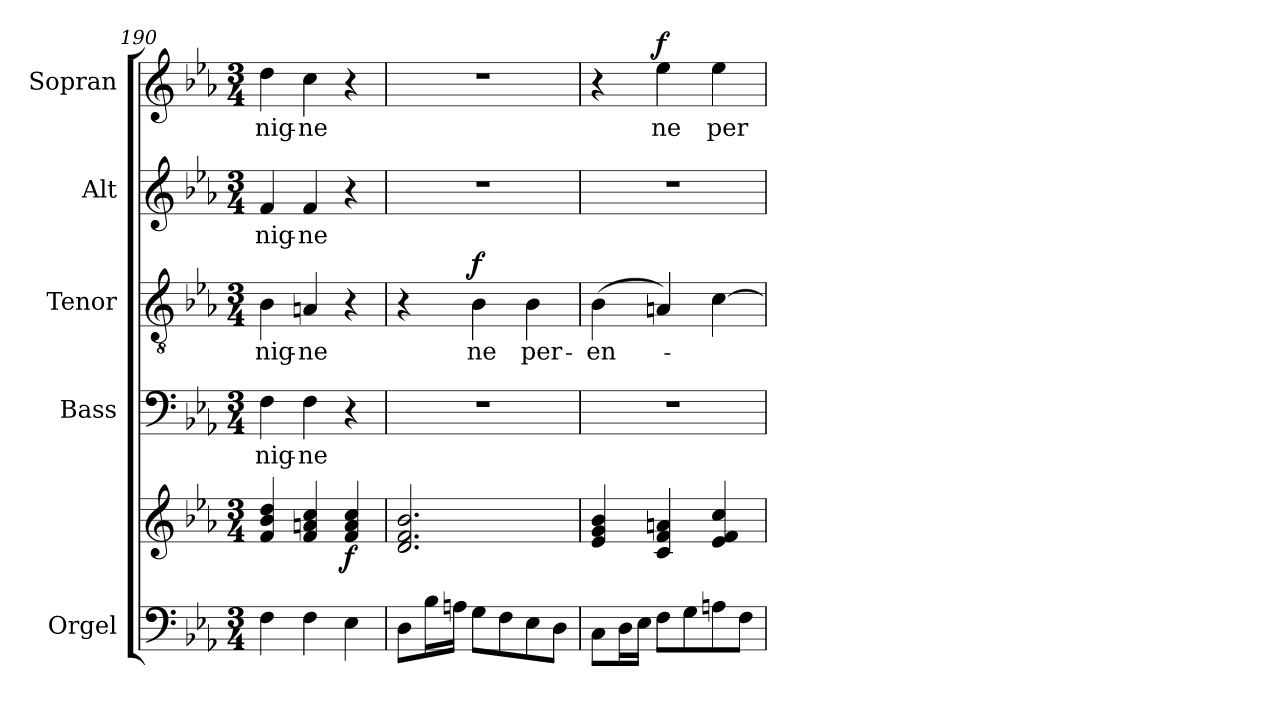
**kern	**kern	**dynam	**kern	**text	**kern	**text	**dynam	**kern	**text	**kern	**text	**dynam
*part5	*part5	*part5	*part4	*part4	*part3	*part3	*part3	*part2	*part2	*part1	*part1	*part1
*staff6	*staff5	*staff5/6	*staff4	*staff4	*staff3	*staff3	*staff3	*staff2	*staff2	*staff1	*staff1	*staff1
*I"Orgel	*	*	*I"Bass	*	*I"Tenor	*	*	*I"Alt	*	*I"Sopran	*	*
*I'Org.	*	*	*I'B.	*	*I'T.	*	*	*I'A.	*	*I'S.	*	*
*clefF4	*clefG2	*	*clefF4	*	*clefGv2	*	*	*clefG2	*	*clefG2	*	*
*k[b-e-a-]	*k[b-e-a-]	*	*k[b-e-a-]	*	*k[b-e-a-]	*	*	*k[b-e-a-]	*	*k[b-e-a-]	*	*
*E-:	*E-:	*	*E-:	*	*E-:	*	*	*E-:	*	*E-:	*	*
*M3/4	*M3/4	*	*M3/4	*	*M3/4	*	*	*M3/4	*	*M3/4	*	*
=190	=190	=190	=190	=190	=190	=190	=190	=190	=190	=190	=190	=190
!	!	!	!	!LO:LY:b	!	!LO:LY:b	!	!	!LO:LY:b	!	!LO:LY:b	!
4F\	4f/ 4b-/ 4dd/	.	4F\	-nig-	4B-\	-nig-	.	4f/	-nig-	4dd\	-nig-	.
!	!	!	!	!LO:LY:b	!	!LO:LY:b	!	!	!LO:LY:b	!	!LO:LY:b	!
4F\	4f/ 4an/ 4cc/	.	4F\	-ne	4An/	-ne	.	4f/	-ne	4cc\	-ne	.
!	!	!LO:DY:b	!	!	!	!	!	!	!	!	!	!
4E-\	4f/ 4a/ 4cc/	f	4r	.	4r	.	.	4r	.	4r	.	.
=191	=191	=191	=191	=191	=191	=191	=191	=191	=191	=191	=191	=191
8D\L	2.d/ 2.f/ 2.b-/	.	2.r	.	4r	.	.	2.r	.	2.r	.	.
16B-\L	.	.	.	.	.	.	.	.	.	.	.	.
16An\JJ	.	.	.	.	.	.	.	.	.	.	.	.
!	!	!	!	!	!	!LO:LY:b	!LO:DY:a	!	!	!	!	!
8G\L	.	.	.	.	4B-\	ne	f	.	.	.	.	.
8F\	.	.	.	.	.	.	.	.	.	.	.	.
!	!	!	!	!	!	!LO:LY:b	!	!	!	!	!	!
8E-\	.	.	.	.	4B-\	per-	.	.	.	.	.	.
8D\J	.	.	.	.	.	.	.	.	.	.	.	.
=192	=192	=192	=192	=192	=192	=192	=192	=192	=192	=192	=192	=192
!	!	!	!	!	!	!LO:LY:b	!	!	!	!	!	!
8C\L	4e-/ 4g/ 4b-/	.	2.r	.	(>4B-\	-en-	.	2.r	.	4r	.	.
16D\L	.	.	.	.	.	.	.	.	.	.	.	.
16E-\JJ	.	.	.	.	.	.	.	.	.	.	.	.
!	!	!	!	!	!	!	!	!	!	!	!LO:LY:b	!LO:DY:a
8F\L	4c/ 4f/ 4an/	.	.	.	4An/)	.	.	.	.	4ee-\	ne	f
8G\	.	.	.	.	.	.	.	.	.	.	.	.
!	!	!	!	!	!	!	!	!	!	!	!LO:LY:b	!
8An\	4e-/ 4f/ 4cc/	.	.	.	[4c\	.	.	.	.	4ee-\	per-	.
8F\J	.	.	.	.	.	.	.	.	.	.	.	.
=	=	=	=	=	=	=	=	=	=	=	=	=
*-	*-	*-	*-	*-	*-	*-	*-	*-	*-	*-	*-	*-
